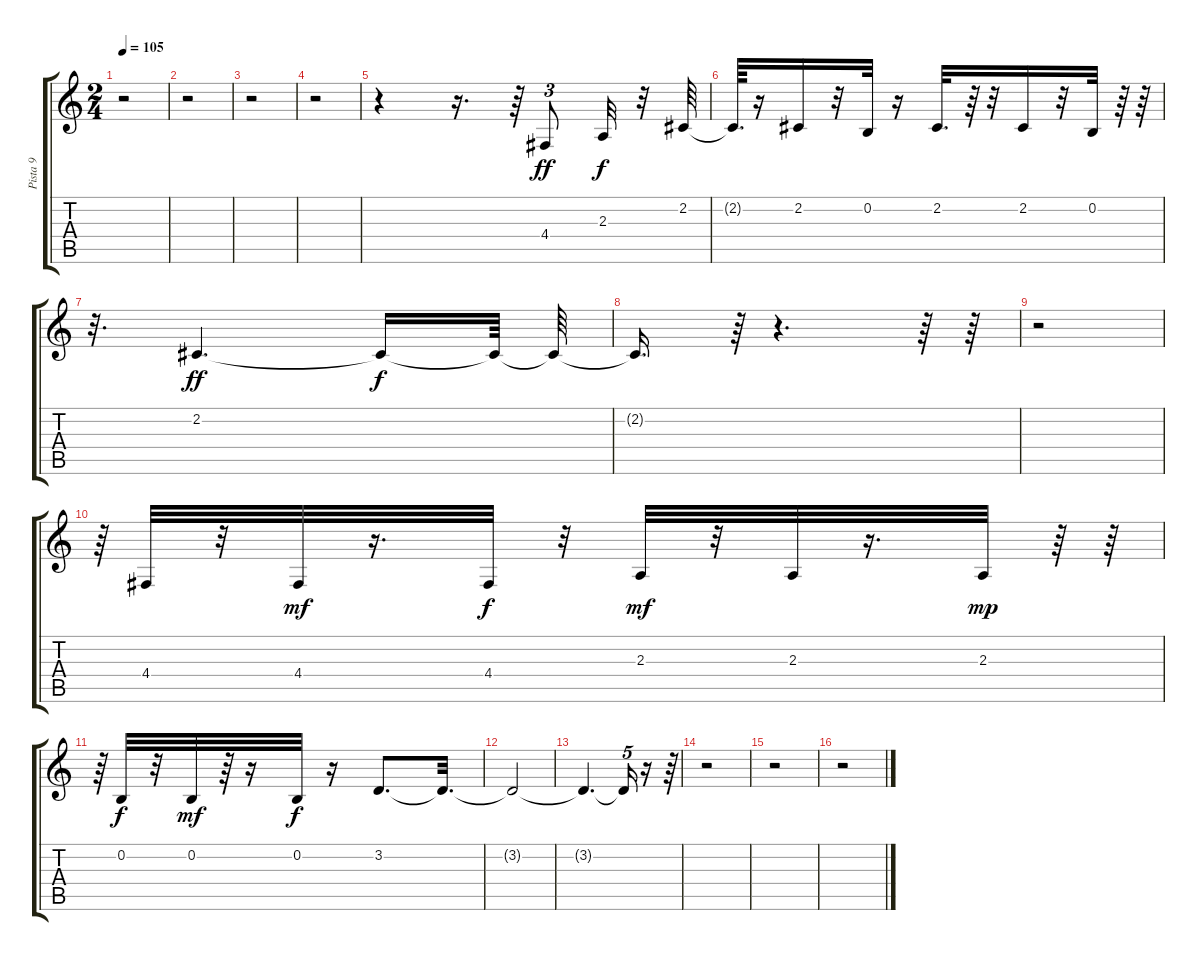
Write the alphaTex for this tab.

\track ("Pista 9" "Pista 9") {instrument trumpet}
\staff {score tabs}
\tuning (E4 B3 G3 D3 A2 E2) {hide}
\ts (2 4)
\tempo 105
\clef g2
\ks c
r.2{dy f} |
r.2 |
r.2 |
r.2 |
r.4 r.16{d} r.64 4.4.8{tu (3 2) dy ff} 2.3.32{dy f} r.32 2.2.64 |
2.2{t}.64{d} r.16 2.2.16 r.32 0.2.32 r.16 2.2.32{d} r.64 r.32 2.2.16 r.32 0.2.32 r.64 r.64 |
r.32{d} 2.2.4{d dy ff} 2.2{t}.16{dy f} 2.2{t}.64 2.2{t}.64 |
2.2{t}.16{d} r.64{tu (5 4)} r.4{d} r.64 r.64 |
r.2 |
r.64{tu (5 4)} 4.4.32 r.32 4.4.32{dy mf} r.16{d} 4.4.32{dy f} r.32 2.3.32{dy mf} r.32 2.3.32 r.16{d} 2.3.32{dy mp} r.64 r.64 |
r.64{tu (5 4)} 0.2.32{dy f} r.32 0.2.32{dy mf} r.64 r.16 0.2.32{dy f} r.16 3.2.8{d} 3.2{t}.32{d} |
3.2{t}.2 |
3.2{t}.4{d} 3.2{t}.16{tu (5 4)} r.16 r.64{tu (5 4)} |
r.2 |
r.2 |
r.2
